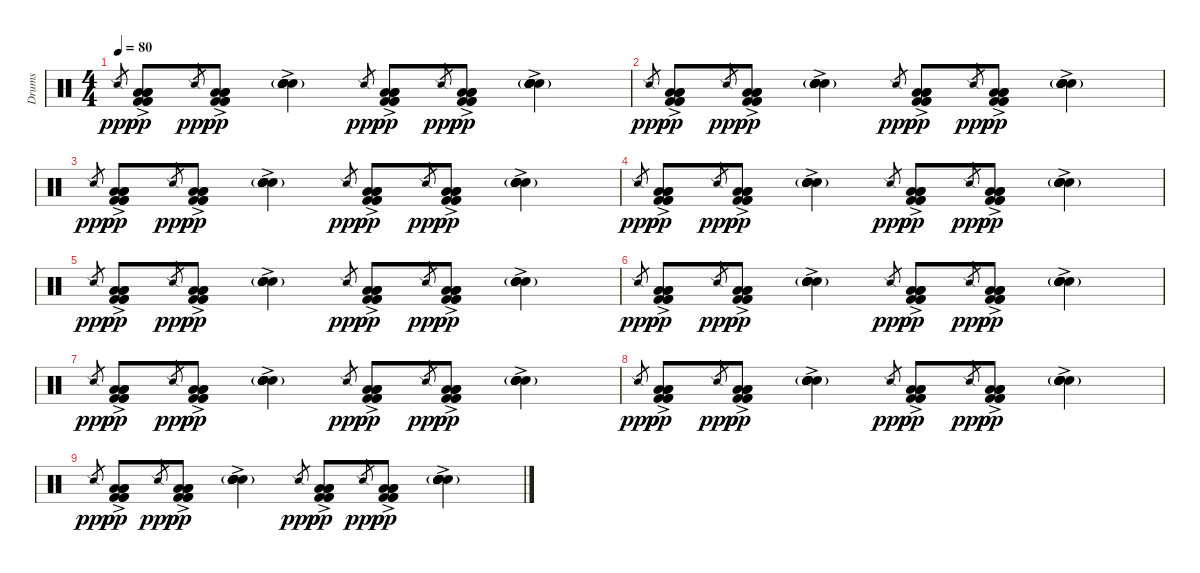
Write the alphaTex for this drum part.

\track ("Drums" "Drums") {instrument percussion}
\staff {score}
\articulation defaults
\ts (4 4)
\tempo 80
\clef neutral
\ks c "Snare (side stick) 2".8{gr dy ppp}
("Low Floor Tom (hit)"{ac} "Low Tom (hit)"{ac} "Low Tom (hit)"{ac} "Kick (hit) 2"{ac} "Kick (hit) 2"{ac} "Kick (hit) 2"{ac}).8{dy pp} "Snare (side stick) 2".8{gr dy ppp} ("Low Floor Tom (hit)"{ac} "Low Tom (hit)"{ac} "Low Tom (hit)"{ac} "Kick (hit) 2"{ac} "Kick (hit) 2"{ac} "Kick (hit) 2"{ac}).8{dy pp} ("Hand Clap (hit)"{ac} "Hand Clap (hit)"{ac} "Hand Clap (hit)"{ac} "Hand Clap (hit)"{ac} "Hand Clap (hit)"{ac} "Snare (hit) 2"{g}).4 "Snare (side stick) 2".8{gr dy ppp} ("Low Floor Tom (hit)"{ac} "Low Tom (hit)"{ac} "Low Tom (hit)"{ac} "Kick (hit) 2"{ac} "Kick (hit) 2"{ac} "Kick (hit) 2"{ac}).8{dy pp} "Snare (side stick) 2".8{gr dy ppp} ("Low Floor Tom (hit)"{ac} "Low Tom (hit)"{ac} "Low Tom (hit)"{ac} "Kick (hit) 2"{ac} "Kick (hit) 2"{ac} "Kick (hit) 2"{ac}).8{dy pp} ("Hand Clap (hit)"{ac} "Hand Clap (hit)"{ac} "Hand Clap (hit)"{ac} "Hand Clap (hit)"{ac} "Hand Clap (hit)"{ac} "Snare (hit) 2"{g}).4 |
"Snare (side stick) 2".8{gr dy ppp} ("Low Floor Tom (hit)"{ac} "Low Tom (hit)"{ac} "Low Tom (hit)"{ac} "Kick (hit) 2"{ac} "Kick (hit) 2"{ac} "Kick (hit) 2"{ac}).8{dy pp} "Snare (side stick) 2".8{gr dy ppp} ("Low Floor Tom (hit)"{ac} "Low Tom (hit)"{ac} "Low Tom (hit)"{ac} "Kick (hit) 2"{ac} "Kick (hit) 2"{ac} "Kick (hit) 2"{ac}).8{dy pp} ("Hand Clap (hit)"{ac} "Hand Clap (hit)"{ac} "Hand Clap (hit)"{ac} "Hand Clap (hit)"{ac} "Hand Clap (hit)"{ac} "Snare (hit) 2"{g}).4 "Snare (side stick) 2".8{gr dy ppp} ("Low Floor Tom (hit)"{ac} "Low Tom (hit)"{ac} "Low Tom (hit)"{ac} "Kick (hit) 2"{ac} "Kick (hit) 2"{ac} "Kick (hit) 2"{ac}).8{dy pp} "Snare (side stick) 2".8{gr dy ppp} ("Low Floor Tom (hit)"{ac} "Low Tom (hit)"{ac} "Low Tom (hit)"{ac} "Kick (hit) 2"{ac} "Kick (hit) 2"{ac} "Kick (hit) 2"{ac}).8{dy pp} ("Hand Clap (hit)"{ac} "Hand Clap (hit)"{ac} "Hand Clap (hit)"{ac} "Hand Clap (hit)"{ac} "Hand Clap (hit)"{ac} "Snare (hit) 2"{g}).4 |
"Snare (side stick) 2".8{gr dy ppp} ("Low Floor Tom (hit)"{ac} "Low Tom (hit)"{ac} "Low Tom (hit)"{ac} "Kick (hit) 2"{ac} "Kick (hit) 2"{ac} "Kick (hit) 2"{ac}).8{dy pp} "Snare (side stick) 2".8{gr dy ppp} ("Low Floor Tom (hit)"{ac} "Low Tom (hit)"{ac} "Low Tom (hit)"{ac} "Kick (hit) 2"{ac} "Kick (hit) 2"{ac} "Kick (hit) 2"{ac}).8{dy pp} ("Hand Clap (hit)"{ac} "Hand Clap (hit)"{ac} "Hand Clap (hit)"{ac} "Hand Clap (hit)"{ac} "Hand Clap (hit)"{ac} "Snare (hit) 2"{g}).4 "Snare (side stick) 2".8{gr dy ppp} ("Low Floor Tom (hit)"{ac} "Low Tom (hit)"{ac} "Low Tom (hit)"{ac} "Kick (hit) 2"{ac} "Kick (hit) 2"{ac} "Kick (hit) 2"{ac}).8{dy pp} "Snare (side stick) 2".8{gr dy ppp} ("Low Floor Tom (hit)"{ac} "Low Tom (hit)"{ac} "Low Tom (hit)"{ac} "Kick (hit) 2"{ac} "Kick (hit) 2"{ac} "Kick (hit) 2"{ac}).8{dy pp} ("Hand Clap (hit)"{ac} "Hand Clap (hit)"{ac} "Hand Clap (hit)"{ac} "Hand Clap (hit)"{ac} "Hand Clap (hit)"{ac} "Snare (hit) 2"{g}).4 |
"Snare (side stick) 2".8{gr dy ppp} ("Low Floor Tom (hit)"{ac} "Low Tom (hit)"{ac} "Low Tom (hit)"{ac} "Kick (hit) 2"{ac} "Kick (hit) 2"{ac} "Kick (hit) 2"{ac}).8{dy pp} "Snare (side stick) 2".8{gr dy ppp} ("Low Floor Tom (hit)"{ac} "Low Tom (hit)"{ac} "Low Tom (hit)"{ac} "Kick (hit) 2"{ac} "Kick (hit) 2"{ac} "Kick (hit) 2"{ac}).8{dy pp} ("Hand Clap (hit)"{ac} "Hand Clap (hit)"{ac} "Hand Clap (hit)"{ac} "Hand Clap (hit)"{ac} "Hand Clap (hit)"{ac} "Snare (hit) 2"{g}).4 "Snare (side stick) 2".8{gr dy ppp} ("Low Floor Tom (hit)"{ac} "Low Tom (hit)"{ac} "Low Tom (hit)"{ac} "Kick (hit) 2"{ac} "Kick (hit) 2"{ac} "Kick (hit) 2"{ac}).8{dy pp} "Snare (side stick) 2".8{gr dy ppp} ("Low Floor Tom (hit)"{ac} "Low Tom (hit)"{ac} "Low Tom (hit)"{ac} "Kick (hit) 2"{ac} "Kick (hit) 2"{ac} "Kick (hit) 2"{ac}).8{dy pp} ("Hand Clap (hit)"{ac} "Hand Clap (hit)"{ac} "Hand Clap (hit)"{ac} "Hand Clap (hit)"{ac} "Hand Clap (hit)"{ac} "Snare (hit) 2"{g}).4 |
"Snare (side stick) 2".8{gr dy ppp} ("Low Floor Tom (hit)"{ac} "Low Tom (hit)"{ac} "Low Tom (hit)"{ac} "Kick (hit) 2"{ac} "Kick (hit) 2"{ac} "Kick (hit) 2"{ac}).8{dy pp} "Snare (side stick) 2".8{gr dy ppp} ("Low Floor Tom (hit)"{ac} "Low Tom (hit)"{ac} "Low Tom (hit)"{ac} "Kick (hit) 2"{ac} "Kick (hit) 2"{ac} "Kick (hit) 2"{ac}).8{dy pp} ("Hand Clap (hit)"{ac} "Hand Clap (hit)"{ac} "Hand Clap (hit)"{ac} "Hand Clap (hit)"{ac} "Hand Clap (hit)"{ac} "Snare (hit) 2"{g}).4 "Snare (side stick) 2".8{gr dy ppp} ("Low Floor Tom (hit)"{ac} "Low Tom (hit)"{ac} "Low Tom (hit)"{ac} "Kick (hit) 2"{ac} "Kick (hit) 2"{ac} "Kick (hit) 2"{ac}).8{dy pp} "Snare (side stick) 2".8{gr dy ppp} ("Low Floor Tom (hit)"{ac} "Low Tom (hit)"{ac} "Low Tom (hit)"{ac} "Kick (hit) 2"{ac} "Kick (hit) 2"{ac} "Kick (hit) 2"{ac}).8{dy pp} ("Hand Clap (hit)"{ac} "Hand Clap (hit)"{ac} "Hand Clap (hit)"{ac} "Hand Clap (hit)"{ac} "Hand Clap (hit)"{ac} "Snare (hit) 2"{g}).4 |
"Snare (side stick) 2".8{gr dy ppp} ("Low Floor Tom (hit)"{ac} "Low Tom (hit)"{ac} "Low Tom (hit)"{ac} "Kick (hit) 2"{ac} "Kick (hit) 2"{ac} "Kick (hit) 2"{ac}).8{dy pp} "Snare (side stick) 2".8{gr dy ppp} ("Low Floor Tom (hit)"{ac} "Low Tom (hit)"{ac} "Low Tom (hit)"{ac} "Kick (hit) 2"{ac} "Kick (hit) 2"{ac} "Kick (hit) 2"{ac}).8{dy pp} ("Hand Clap (hit)"{ac} "Hand Clap (hit)"{ac} "Hand Clap (hit)"{ac} "Hand Clap (hit)"{ac} "Hand Clap (hit)"{ac} "Snare (hit) 2"{g}).4 "Snare (side stick) 2".8{gr dy ppp} ("Low Floor Tom (hit)"{ac} "Low Tom (hit)"{ac} "Low Tom (hit)"{ac} "Kick (hit) 2"{ac} "Kick (hit) 2"{ac} "Kick (hit) 2"{ac}).8{dy pp} "Snare (side stick) 2".8{gr dy ppp} ("Low Floor Tom (hit)"{ac} "Low Tom (hit)"{ac} "Low Tom (hit)"{ac} "Kick (hit) 2"{ac} "Kick (hit) 2"{ac} "Kick (hit) 2"{ac}).8{dy pp} ("Hand Clap (hit)"{ac} "Hand Clap (hit)"{ac} "Hand Clap (hit)"{ac} "Hand Clap (hit)"{ac} "Hand Clap (hit)"{ac} "Snare (hit) 2"{g}).4 |
"Snare (side stick) 2".8{gr dy ppp} ("Low Floor Tom (hit)"{ac} "Low Tom (hit)"{ac} "Low Tom (hit)"{ac} "Kick (hit) 2"{ac} "Kick (hit) 2"{ac} "Kick (hit) 2"{ac}).8{dy pp} "Snare (side stick) 2".8{gr dy ppp} ("Low Floor Tom (hit)"{ac} "Low Tom (hit)"{ac} "Low Tom (hit)"{ac} "Kick (hit) 2"{ac} "Kick (hit) 2"{ac} "Kick (hit) 2"{ac}).8{dy pp} ("Hand Clap (hit)"{ac} "Hand Clap (hit)"{ac} "Hand Clap (hit)"{ac} "Hand Clap (hit)"{ac} "Hand Clap (hit)"{ac} "Snare (hit) 2"{g}).4 "Snare (side stick) 2".8{gr dy ppp} ("Low Floor Tom (hit)"{ac} "Low Tom (hit)"{ac} "Low Tom (hit)"{ac} "Kick (hit) 2"{ac} "Kick (hit) 2"{ac} "Kick (hit) 2"{ac}).8{dy pp} "Snare (side stick) 2".8{gr dy ppp} ("Low Floor Tom (hit)"{ac} "Low Tom (hit)"{ac} "Low Tom (hit)"{ac} "Kick (hit) 2"{ac} "Kick (hit) 2"{ac} "Kick (hit) 2"{ac}).8{dy pp} ("Hand Clap (hit)"{ac} "Hand Clap (hit)"{ac} "Hand Clap (hit)"{ac} "Hand Clap (hit)"{ac} "Hand Clap (hit)"{ac} "Snare (hit) 2"{g}).4 |
"Snare (side stick) 2".8{gr dy ppp} ("Low Floor Tom (hit)"{ac} "Low Tom (hit)"{ac} "Low Tom (hit)"{ac} "Kick (hit) 2"{ac} "Kick (hit) 2"{ac} "Kick (hit) 2"{ac}).8{dy pp} "Snare (side stick) 2".8{gr dy ppp} ("Low Floor Tom (hit)"{ac} "Low Tom (hit)"{ac} "Low Tom (hit)"{ac} "Kick (hit) 2"{ac} "Kick (hit) 2"{ac} "Kick (hit) 2"{ac}).8{dy pp} ("Hand Clap (hit)"{ac} "Hand Clap (hit)"{ac} "Hand Clap (hit)"{ac} "Hand Clap (hit)"{ac} "Hand Clap (hit)"{ac} "Snare (hit) 2"{g}).4 "Snare (side stick) 2".8{gr dy ppp} ("Low Floor Tom (hit)"{ac} "Low Tom (hit)"{ac} "Low Tom (hit)"{ac} "Kick (hit) 2"{ac} "Kick (hit) 2"{ac} "Kick (hit) 2"{ac}).8{dy pp} "Snare (side stick) 2".8{gr dy ppp} ("Low Floor Tom (hit)"{ac} "Low Tom (hit)"{ac} "Low Tom (hit)"{ac} "Kick (hit) 2"{ac} "Kick (hit) 2"{ac} "Kick (hit) 2"{ac}).8{dy pp} ("Hand Clap (hit)"{ac} "Hand Clap (hit)"{ac} "Hand Clap (hit)"{ac} "Hand Clap (hit)"{ac} "Hand Clap (hit)"{ac} "Snare (hit) 2"{g}).4 |
"Snare (side stick) 2".8{gr dy ppp} ("Low Floor Tom (hit)"{ac} "Low Tom (hit)"{ac} "Low Tom (hit)"{ac} "Kick (hit) 2"{ac} "Kick (hit) 2"{ac} "Kick (hit) 2"{ac}).8{dy pp} "Snare (side stick) 2".8{gr dy ppp} ("Low Floor Tom (hit)"{ac} "Low Tom (hit)"{ac} "Low Tom (hit)"{ac} "Kick (hit) 2"{ac} "Kick (hit) 2"{ac} "Kick (hit) 2"{ac}).8{dy pp} ("Hand Clap (hit)"{ac} "Hand Clap (hit)"{ac} "Hand Clap (hit)"{ac} "Hand Clap (hit)"{ac} "Hand Clap (hit)"{ac} "Snare (hit) 2"{g}).4 "Snare (side stick) 2".8{gr dy ppp} ("Low Floor Tom (hit)"{ac} "Low Tom (hit)"{ac} "Low Tom (hit)"{ac} "Kick (hit) 2"{ac} "Kick (hit) 2"{ac} "Kick (hit) 2"{ac}).8{dy pp} "Snare (side stick) 2".8{gr dy ppp} ("Low Floor Tom (hit)"{ac} "Low Tom (hit)"{ac} "Low Tom (hit)"{ac} "Kick (hit) 2"{ac} "Kick (hit) 2"{ac} "Kick (hit) 2"{ac}).8{dy pp} ("Hand Clap (hit)"{ac} "Hand Clap (hit)"{ac} "Hand Clap (hit)"{ac} "Hand Clap (hit)"{ac} "Hand Clap (hit)"{ac} "Snare (hit) 2"{g}).4
